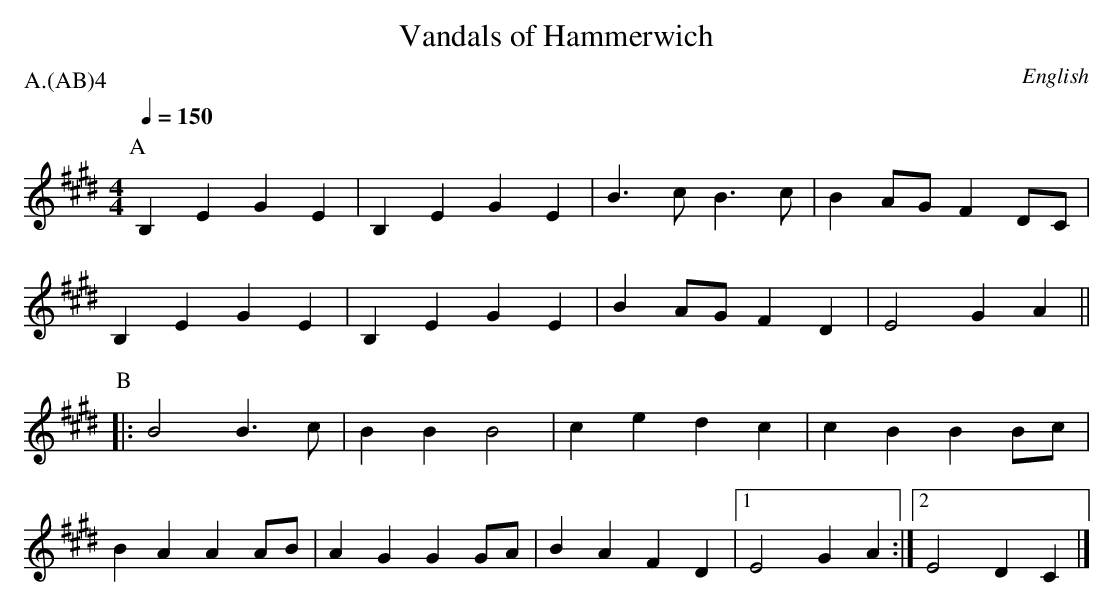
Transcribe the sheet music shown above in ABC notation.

X:1
T:Vandals of Hammerwich
M:4/4
O:English
P:A.(AB)4
K:Emaj
Q:1/4=150
P:A
B,2 E2 G2 E2 | B,2 E2 G2 E2 | B2>c2 B2>c2 | B2 AG F2 DC |
B,2 E2 G2 E2 | B,2 E2 G2 E2 | B2 AG F2 D2 | E4 G2 A2 ||
P:B
|: B4 B2>c2| B2 B2 B4 | c2 e2 d2 c2 | c2 B2 B2 Bc |
B2 A2 A2 AB | A2 G2 G2 GA | B2 A2 F2 D2 |\
 [1 E4 G2 A2 :|  [2 E4 D2 C2 |]
